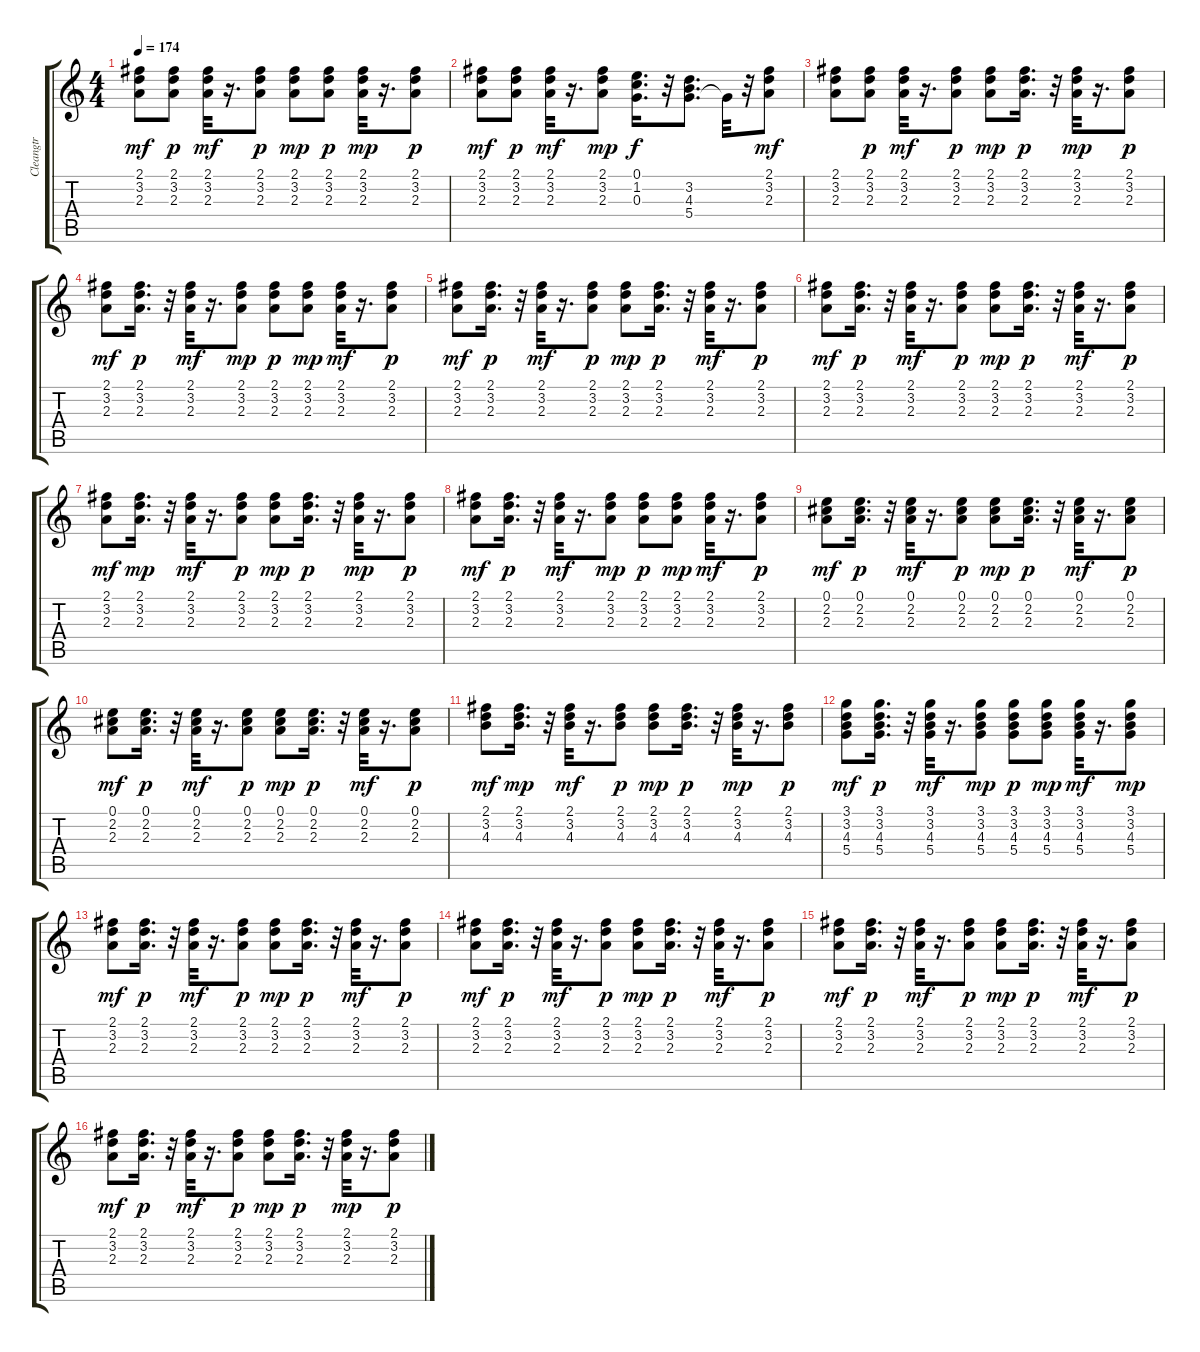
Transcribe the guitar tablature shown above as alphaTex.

\track ("Cleangtr" "Cleangtr") {instrument electricguitarclean}
\staff {score tabs}
\tuning (E4 B3 G3 D3 A2 E2) {hide}
\ts (4 4)
\tempo 174
\clef g2
\ks c
(2.1 3.2 2.3).8{dy mf} (2.1 3.2 2.3).8{dy p} (2.1 3.2 2.3).32{dy mf} r.16{d} (2.1 3.2 2.3).8{dy p} (2.1 3.2 2.3).8{dy mp} (2.1 3.2 2.3).8{dy p} (2.1 3.2 2.3).32{dy mp} r.16{d} (2.1 3.2 2.3).8{dy p} |
(2.1 3.2 2.3).8{dy mf} (2.1 3.2 2.3).8{dy p} (2.1 3.2 2.3).32{dy mf} r.16{d} (2.1 3.2 2.3).8{dy mp} (0.1 1.2 0.3).16{d dy f} r.32 (3.2 4.3 5.4).8{d} 5.4{t}.32 r.32 (2.1 3.2 2.3).8{dy mf} |
(2.1 3.2 2.3).8 (2.1 3.2 2.3).8{dy p} (2.1 3.2 2.3).32{dy mf} r.16{d} (2.1 3.2 2.3).8{dy p} (2.1 3.2 2.3).8{dy mp} (2.1 3.2 2.3).16{d dy p} r.32 (2.1 3.2 2.3).32{dy mp} r.16{d} (2.1 3.2 2.3).8{dy p} |
(2.1 3.2 2.3).8{dy mf} (2.1 3.2 2.3).16{d dy p} r.32 (2.1 3.2 2.3).32{dy mf} r.16{d} (2.1 3.2 2.3).8{dy mp} (2.1 3.2 2.3).8{dy p} (2.1 3.2 2.3).8{dy mp} (2.1 3.2 2.3).32{dy mf} r.16{d} (2.1 3.2 2.3).8{dy p} |
(2.1 3.2 2.3).8{dy mf} (2.1 3.2 2.3).16{d dy p} r.32 (2.1 3.2 2.3).32{dy mf} r.16{d} (2.1 3.2 2.3).8{dy p} (2.1 3.2 2.3).8{dy mp} (2.1 3.2 2.3).16{d dy p} r.32 (2.1 3.2 2.3).32{dy mf} r.16{d} (2.1 3.2 2.3).8{dy p} |
(2.1 3.2 2.3).8{dy mf} (2.1 3.2 2.3).16{d dy p} r.32 (2.1 3.2 2.3).32{dy mf} r.16{d} (2.1 3.2 2.3).8{dy p} (2.1 3.2 2.3).8{dy mp} (2.1 3.2 2.3).16{d dy p} r.32 (2.1 3.2 2.3).32{dy mf} r.16{d} (2.1 3.2 2.3).8{dy p} |
(2.1 3.2 2.3).8{dy mf} (2.1 3.2 2.3).16{d dy mp} r.32 (2.1 3.2 2.3).32{dy mf} r.16{d} (2.1 3.2 2.3).8{dy p} (2.1 3.2 2.3).8{dy mp} (2.1 3.2 2.3).16{d dy p} r.32 (2.1 3.2 2.3).32{dy mp} r.16{d} (2.1 3.2 2.3).8{dy p} |
(2.1 3.2 2.3).8{dy mf} (2.1 3.2 2.3).16{d dy p} r.32 (2.1 3.2 2.3).32{dy mf} r.16{d} (2.1 3.2 2.3).8{dy mp} (2.1 3.2 2.3).8{dy p} (2.1 3.2 2.3).8{dy mp} (2.1 3.2 2.3).32{dy mf} r.16{d} (2.1 3.2 2.3).8{dy p} |
(0.1 2.2 2.3).8{dy mf} (0.1 2.2 2.3).16{d dy p} r.32 (0.1 2.2 2.3).32{dy mf} r.16{d} (0.1 2.2 2.3).8{dy p} (0.1 2.2 2.3).8{dy mp} (0.1 2.2 2.3).16{d dy p} r.32 (0.1 2.2 2.3).32{dy mf} r.16{d} (0.1 2.2 2.3).8{dy p} |
(0.1 2.2 2.3).8{dy mf} (0.1 2.2 2.3).16{d dy p} r.32 (0.1 2.2 2.3).32{dy mf} r.16{d} (0.1 2.2 2.3).8{dy p} (0.1 2.2 2.3).8{dy mp} (0.1 2.2 2.3).16{d dy p} r.32 (0.1 2.2 2.3).32{dy mf} r.16{d} (0.1 2.2 2.3).8{dy p} |
(2.1 3.2 4.3).8{dy mf} (2.1 3.2 4.3).16{d dy mp} r.32 (2.1 3.2 4.3).32{dy mf} r.16{d} (2.1 3.2 4.3).8{dy p} (2.1 3.2 4.3).8{dy mp} (2.1 3.2 4.3).16{d dy p} r.32 (2.1 3.2 4.3).32{dy mp} r.16{d} (2.1 3.2 4.3).8{dy p} |
(3.1 3.2 4.3 5.4).8{dy mf} (3.1 3.2 4.3 5.4).16{d dy p} r.32 (3.1 3.2 4.3 5.4).32{dy mf} r.16{d} (3.1 3.2 4.3 5.4).8{dy mp} (3.1 3.2 4.3 5.4).8{dy p} (3.1 3.2 4.3 5.4).8{dy mp} (3.1 3.2 4.3 5.4).32{dy mf} r.16{d} (3.1 3.2 4.3 5.4).8{dy mp} |
(2.1 3.2 2.3).8{dy mf} (2.1 3.2 2.3).16{d dy p} r.32 (2.1 3.2 2.3).32{dy mf} r.16{d} (2.1 3.2 2.3).8{dy p} (2.1 3.2 2.3).8{dy mp} (2.1 3.2 2.3).16{d dy p} r.32 (2.1 3.2 2.3).32{dy mf} r.16{d} (2.1 3.2 2.3).8{dy p} |
(2.1 3.2 2.3).8{dy mf} (2.1 3.2 2.3).16{d dy p} r.32 (2.1 3.2 2.3).32{dy mf} r.16{d} (2.1 3.2 2.3).8{dy p} (2.1 3.2 2.3).8{dy mp} (2.1 3.2 2.3).16{d dy p} r.32 (2.1 3.2 2.3).32{dy mf} r.16{d} (2.1 3.2 2.3).8{dy p} |
(2.1 3.2 2.3).8{dy mf} (2.1 3.2 2.3).16{d dy p} r.32 (2.1 3.2 2.3).32{dy mf} r.16{d} (2.1 3.2 2.3).8{dy p} (2.1 3.2 2.3).8{dy mp} (2.1 3.2 2.3).16{d dy p} r.32 (2.1 3.2 2.3).32{dy mf} r.16{d} (2.1 3.2 2.3).8{dy p} |
(2.1 3.2 2.3).8{dy mf} (2.1 3.2 2.3).16{d dy p} r.32 (2.1 3.2 2.3).32{dy mf} r.16{d} (2.1 3.2 2.3).8{dy p} (2.1 3.2 2.3).8{dy mp} (2.1 3.2 2.3).16{d dy p} r.32 (2.1 3.2 2.3).32{dy mp} r.16{d} (2.1 3.2 2.3).8{dy p}
